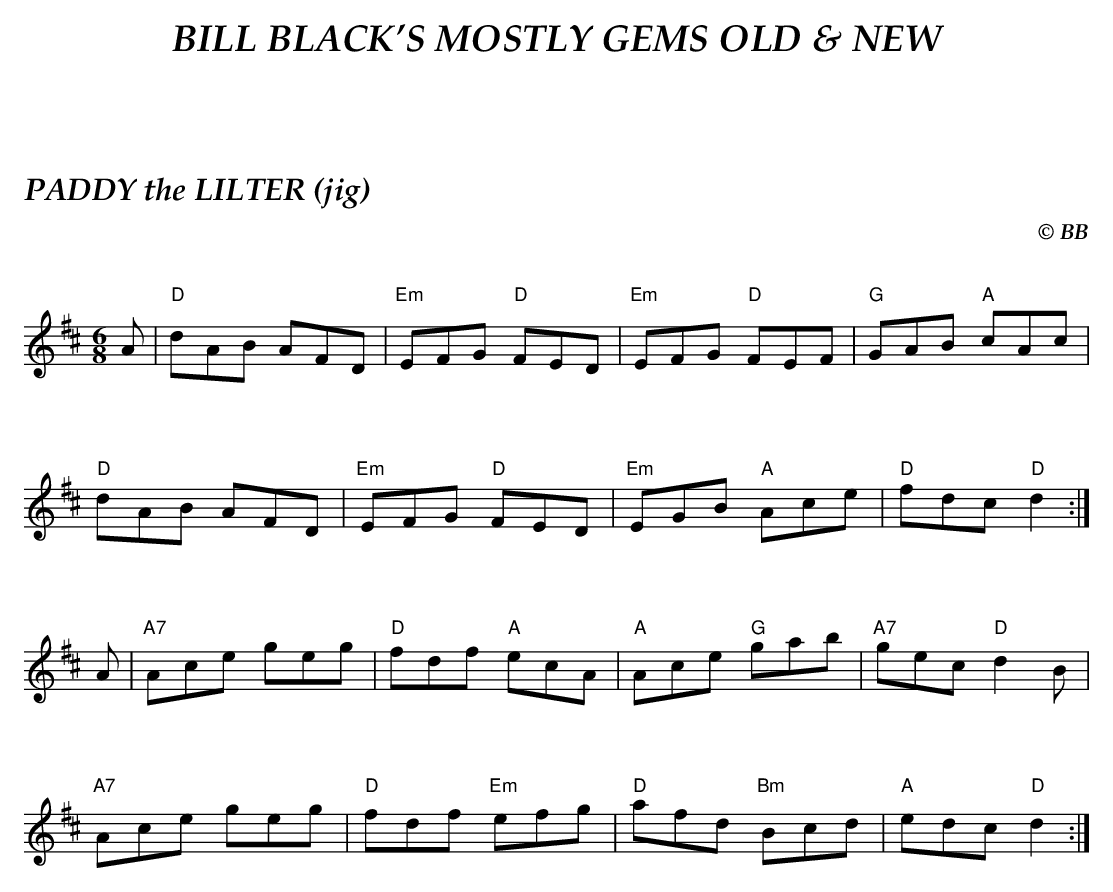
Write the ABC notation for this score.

X:1
T:PADDY the LILTER (jig)
C:© BB
M:6/8
Q:1/4=160
L:1/8
K:D
A|"D"dAB AFD|"Em"EFG "D"FED|"Em"EFG "D"FEF|"G"GAB "A"cAc|
"D"dAB AFD|"Em"EFG "D"FED|"Em"EGB "A"Ace|"D"fdc "D"d2 :|
A| "A7"Ace geg|"D"fdf "A"ecA|"A"Ace "G"gab|"A7"gec "D"d2 B|
"A7"Ace geg|"D"fdf "Em"efg|"D"afd "Bm"Bcd|"A"edc "D"d2 :|
